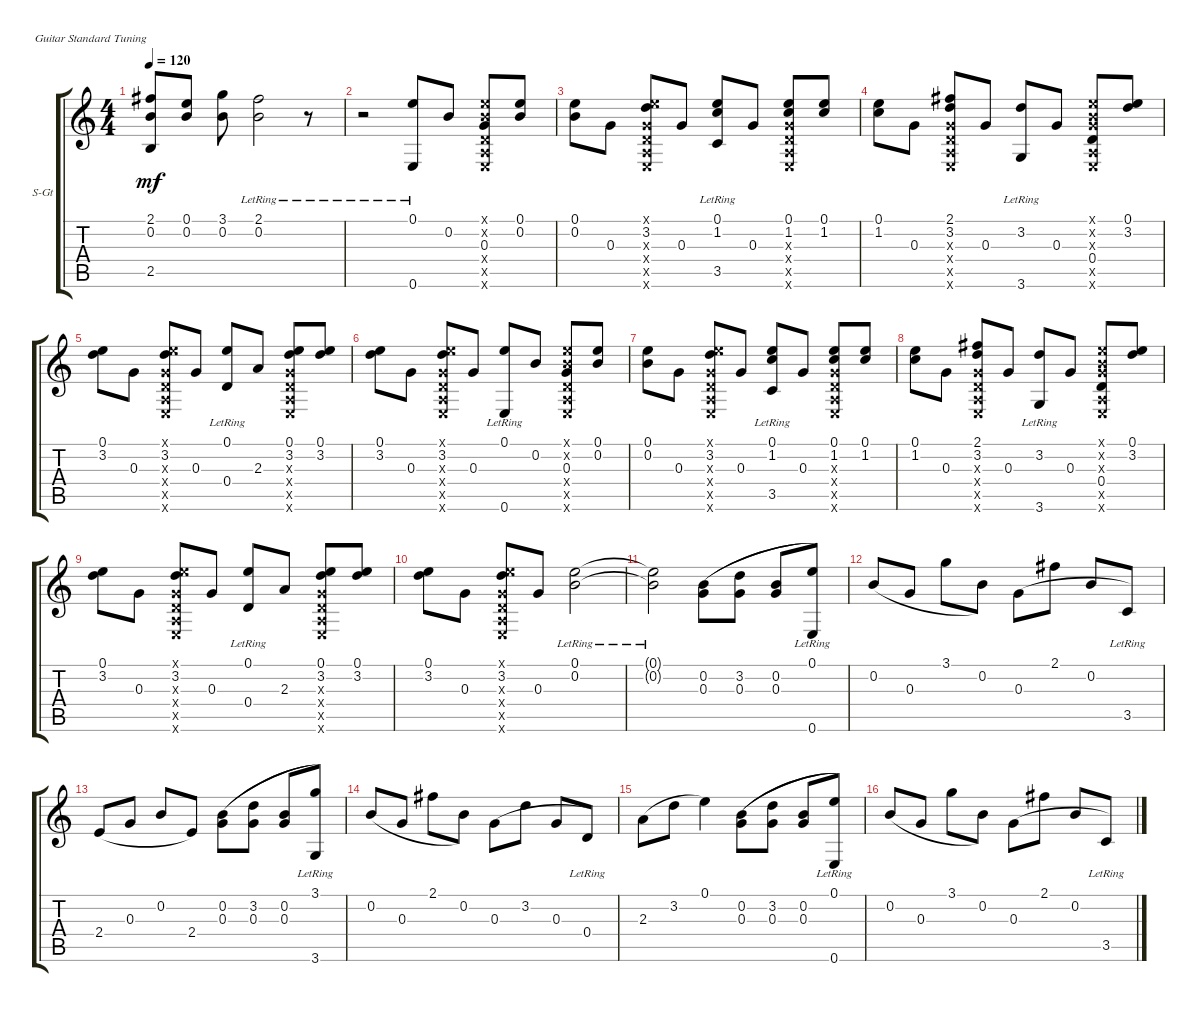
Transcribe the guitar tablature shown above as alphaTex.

\defaultSystemsLayout 4
\bracketExtendMode groupsimilarinstruments
\firstSystemTrackNameOrientation horizontal
\otherSystemsTrackNameOrientation horizontal
\track ("Steel Guitar" "S-Gt") {instrument acousticguitarsteel}
\staff {score tabs}
\tuning (E4 B3 G3 D3 A2 E2)
\ts (4 4)
\tempo 120
\clef g2
\ks c
(2.5{t} 0.2{t} 2.1{t}).8{dy mf} (0.1 0.2).8 (3.1 0.2).8 (2.1{lr} 0.2{lr}).2 r.8 |
r.2 (0.6{lr} 0.1).8 0.2.8 (0.3 0.4{x} 0.5{x} 0.6{x} 0.2{x} 0.1{x}).8 (0.1 0.2).8 |
(0.1 0.2).8 0.3.8 (3.2 0.3{x} 0.4{x} 0.5{x} 0.6{x} 0.1{x}).8 0.3.8 (0.1 3.5{lr} 1.2).8 0.3.8 (0.1 1.2 0.3{x} 0.4{x} 0.5{x} 0.6{x}).8 (0.1 1.2).8 |
(0.1 1.2).8 0.3.8 (3.2 2.1 0.3{x} 0.4{x} 0.5{x} 0.6{x}).8 0.3.8 (3.2 3.6{lr}).8 0.3.8 (0.4 0.5{x} 0.6{x} 0.2{x} 0.1{x} 0.3{x}).8 (0.1 3.2).8 |
(0.1 3.2).8 0.3.8 (3.2 0.4{x} 0.3{x} 0.1{x} 0.5{x} 0.6{x}).8 0.3.8 (0.1 0.4{lr}).8 2.3.8 (3.2 0.1 0.6{x} 0.5{x} 0.4{x} 0.3{x}).8 (3.2 0.1).8 |
(0.1 3.2).8 0.3.8 (3.2 0.3{x} 0.4{x} 0.5{x} 0.6{x} 0.1{x}).8 0.3.8 (0.6{lr} 0.1).8 0.2.8 (0.3 0.4{x} 0.5{x} 0.6{x} 0.2{x} 0.1{x}).8 (0.1 0.2).8 |
(0.1 0.2).8 0.3.8 (3.2 0.3{x} 0.4{x} 0.5{x} 0.6{x} 0.1{x}).8 0.3.8 (0.1 3.5{lr} 1.2).8 0.3.8 (0.1 1.2 0.3{x} 0.4{x} 0.5{x} 0.6{x}).8 (0.1 1.2).8 |
(0.1 1.2).8 0.3.8 (3.2 2.1 0.3{x} 0.4{x} 0.5{x} 0.6{x}).8 0.3.8 (3.2 3.6{lr}).8 0.3.8 (0.4 0.5{x} 0.6{x} 0.2{x} 0.1{x} 0.3{x}).8 (0.1 3.2).8 |
(0.1 3.2).8 0.3.8 (3.2 0.4{x} 0.3{x} 0.1{x} 0.5{x} 0.6{x}).8 0.3.8 (0.1 0.4{lr}).8 2.3.8 (3.2 0.1 0.6{x} 0.5{x} 0.4{x} 0.3{x}).8 (3.2 0.1).8 |
(0.1 3.2).8 0.3.8 (3.2 0.3{x} 0.4{x} 0.5{x} 0.6{x} 0.1{x}).8 0.3.8 (0.1{lr} 0.2).2 |
(0.1{lr t} 0.2{t}).2 (0.2 0.3).8{legatoorigin} (3.2 0.3).8{legatoorigin} (0.3 0.2).8{legatoorigin} (0.6{lr} 0.1).8 |
0.2.8{legatoorigin} 0.3.8{legatoorigin} 3.1.8{legatoorigin} 0.2.8 0.3.8{legatoorigin} 2.1.8{legatoorigin} 0.2.8{legatoorigin} 3.5{lr}.8 |
2.4.8{legatoorigin} 0.3.8{legatoorigin} 0.2.8{legatoorigin} 2.4.8 (0.2 0.3).8{legatoorigin} (3.2 0.3).8{legatoorigin} (0.3 0.2).8{legatoorigin} (3.6{lr} 3.1).8 |
0.2.8{legatoorigin} 0.3.8{legatoorigin} 2.1.8{legatoorigin} 0.2.8 0.3.8{legatoorigin} 3.2.8{legatoorigin} 0.3.8{legatoorigin} 0.4{lr}.8 |
2.3.8{legatoorigin} 3.2.8{legatoorigin} 0.1.4 (0.2 0.3).8{legatoorigin} (3.2 0.3).8{legatoorigin} (0.3 0.2).8{legatoorigin} (0.6{lr} 0.1).8 |
0.2.8{legatoorigin} 0.3.8{legatoorigin} 3.1.8{legatoorigin} 0.2.8 0.3.8{legatoorigin} 2.1.8{legatoorigin} 0.2.8{legatoorigin} 3.5{lr}.8
